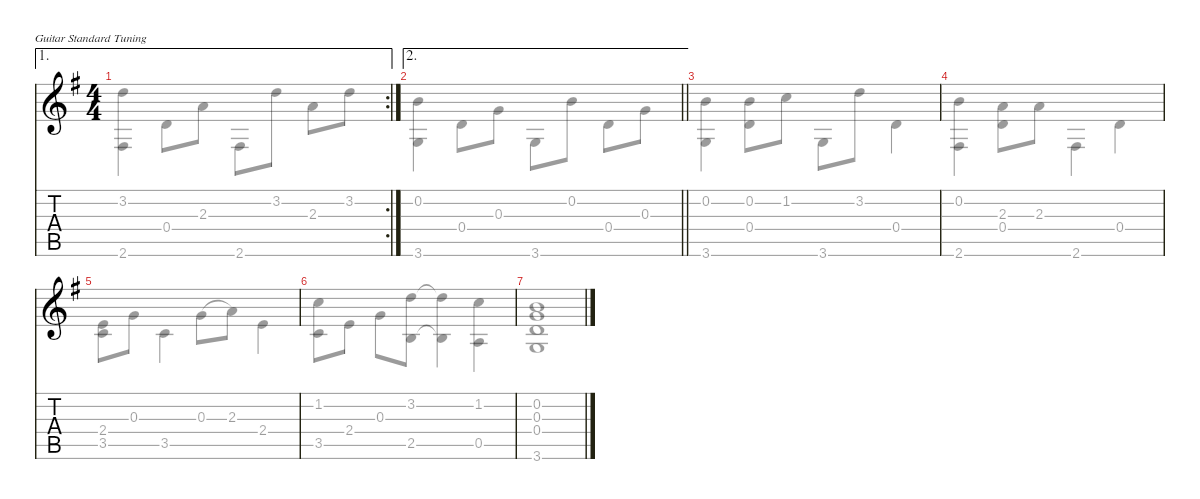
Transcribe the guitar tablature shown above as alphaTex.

\defaultSystemsLayout 4
\hideDynamics
\bracketExtendMode nobrackets
\singleTrackTrackNamePolicy hidden
\multiTrackTrackNamePolicy hidden
\firstSystemTrackNameMode fullname
\firstSystemTrackNameOrientation horizontal
\otherSystemsTrackNameOrientation horizontal
\track ("Nylon Guitar" "Nylon Guit") {instrument acousticguitarnylon}
\staff {score tabs}
\tuning (E4 B3 G3 D3 A2 E2)
\voice
\ae 1
\rc 2
\ts (4 4)
\tempo (100 hide)
\clef g2
\ks g
|
\ae 2
\barLineRight lightlight
|
|
|
|
|
\voice
\clef g2
\ks g
(3.2 2.6).4{dy mf} 0.4.8 2.3.8 2.6.8 3.2.8 2.3.8 3.2.8 |
\barLineRight lightlight
(0.2 3.6).4 0.4.8 0.3.8 3.6.8 0.2.8 0.4.8 0.3.8 |
(0.2 3.6).4 (0.2 0.4).8 1.2.8 3.6.8 3.2.8 0.4.4 |
(0.2 2.6).4 (0.4 2.3).8 2.3.8 2.6.4 0.4.4 |
(2.4 3.5).8 0.3.8 3.5.4 0.3.8{legatoorigin} 2.3.8 2.4.4 |
(1.2 3.5).8 2.4.8 0.3.8 (3.2 2.5).8 (2.5{t} 3.2{t}).4 (1.2 0.5).4 |
(0.2 0.3 0.4 3.6).1
